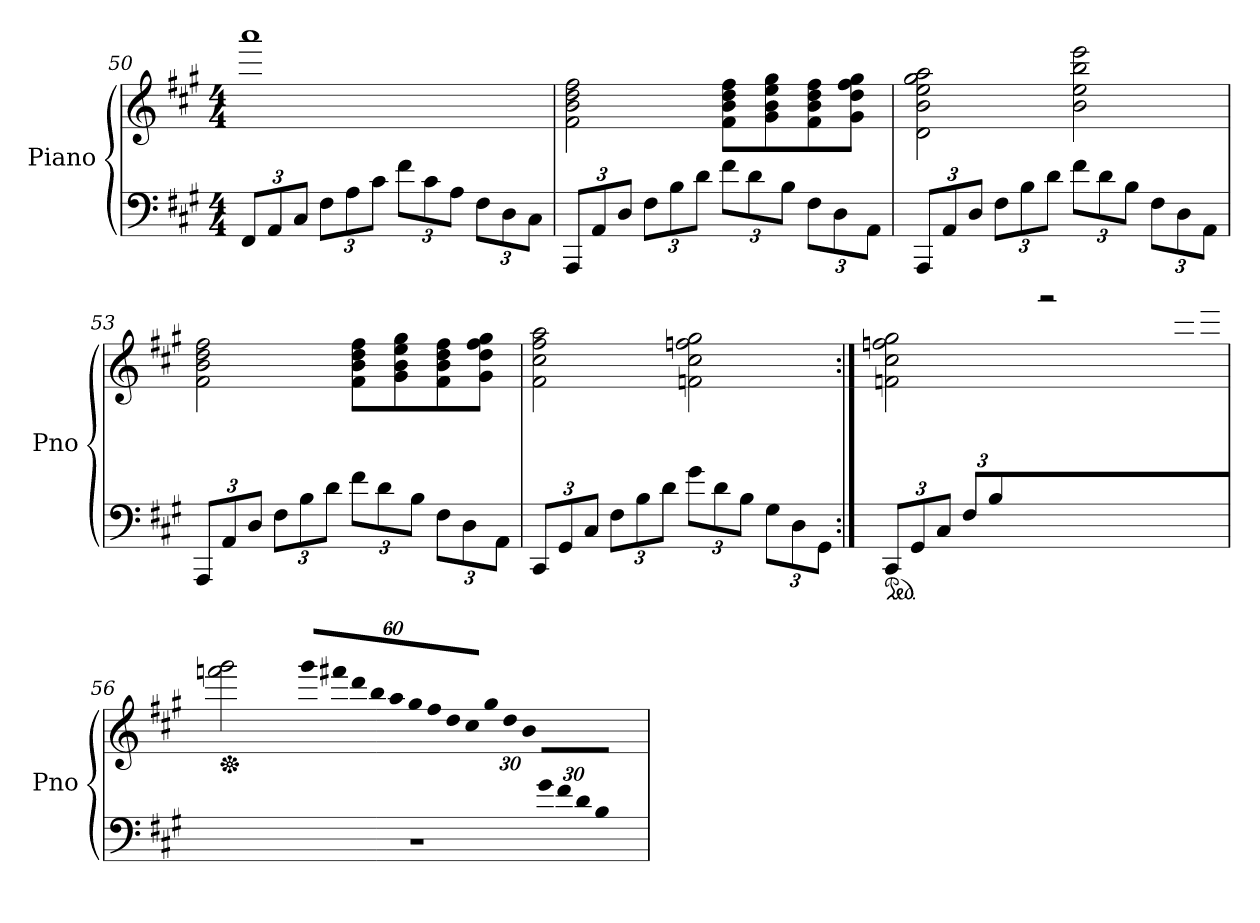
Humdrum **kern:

**kern	**kern
*part1	*part1
*staff2	*staff1
*I"Piano	*
*I'Pno	*
*clefF4	*clefG2
*k[f#c#g#]	*k[f#c#g#]
*A:	*A:
*M4/4	*M4/4
*Xbrackettup	*
=50	=50
12FF#/L	1aaa
12AA/	.
12C#/J	.
12F#\L	.
12A\	.
12c#\J	.
12f#\L	.
12c#\	.
12A\J	.
12F#\L	.
12D\	.
12C#\J	.
=51	=51
12AAA/L	2f#\ 2b\ 2dd\ 2ff#\
12AA/	.
12D/J	.
12F#\L	.
12B\	.
12d\J	.
12f#\L	8f#\ 8b\ 8dd\ 8ff#\L
12d\	.
.	8g#\ 8b\ 8ee\ 8gg#\
12B\J	.
12F#\L	8f#\ 8b\ 8dd\ 8ff#\
12D\	.
.	8g#\ 8dd\ 8ff#\ 8gg#\J
12AA\J	.
!!LO:LB:g=z
=52	=52
12AAA/L	2d\ 2b\ 2ee\ 2gg#\ 2aa\
12AA/	.
12D/J	.
12F#\L	.
12B\	.
12d\J	.
12f#\L	2b\ 2ee\ 2bb\ 2eee\
12d\	.
12B\J	.
12F#\L	.
12D\	.
12AA\J	.
=53	=53
12AAA/L	2f#\ 2b\ 2dd\ 2ff#\
12AA/	.
12D/J	.
12F#\L	.
12B\	.
12d\J	.
12f#\L	8f#\ 8b\ 8dd\ 8ff#\L
12d\	.
.	8g#\ 8b\ 8ee\ 8gg#\
12B\J	.
12F#\L	8f#\ 8b\ 8dd\ 8ff#\
12D\	.
.	8g#\ 8dd\ 8ff#\ 8gg#\J
12AA\J	.
=54	=54
12CC#/L	2f#\ 2cc#\ 2ff#\ 2aa\
12GG#/	.
12C#/J	.
12F#\L	.
12B\	.
12d\J	.
12g#\L	2fn\ 2cc#\ 2ffn\ 2gg#\
12d\	.
12B\J	.
12G#\L	.
12D\	.
12GG#\J	.
!!LO:LB:g=z
=55:|!	=55:|!
*ped	*
*	*^
12CC#/L	2fn\ 2cc#\ 2ffn\ 2gg#\	12%5ryy
12GG#/	.	.
12C#/J	.	.
12F#/L	.	.
12B/	.	.
12%7ryy	.	12d\J
*	*	*Xbrackettup
.	2r	12g#\L
.	.	12cc#\
.	.	12ff#\J
.	.	12gg#\L
.	.	12ccc#\
.	.	12fff#\J
*	*v	*v
=56	=56
*^	*
*	*	*Xped
160%137ryy	1r	2fffn\ 2ggg#\
!	!	!LO:N:vis=32
.	.	1920%53ggg#/LLL
!	!	!LO:N:vis=32
.	.	1920%53fff#X/
!	!	!LO:N:vis=32
.	.	1920%53ddd/
!	!	!LO:N:vis=32
.	.	1920%53bb/
!	!	!LO:N:vis=32
.	.	1920%53aa/
!	!	!LO:N:vis=32
.	.	1920%53gg#/
!	!	!LO:N:vis=32
.	.	1920%53ff#/
!	!	!LO:N:vis=32
.	.	1920%53dd/
!	!	!LO:N:vis=32
.	.	1920%53cc#/JJJ
.	.	640ryy
!	!	!LO:N:vis=16
.	.	480%17gg#\LL
!	!	!LO:N:vis=16
.	.	480%17dd\
!	!	!LO:N:vis=16
.	.	480%17b\
!LO:N:vis=16	!	!
480%17g#/	.	160%23ryy
!LO:N:vis=16	!	!
480%17f#/	.	.
!LO:N:vis=16	!	!
480%17d/	.	.
!LO:N:vis=16	!	!
480%17B/JJ	.	.
480ryy	.	.
*v	*v	*
=	=
*-	*-
